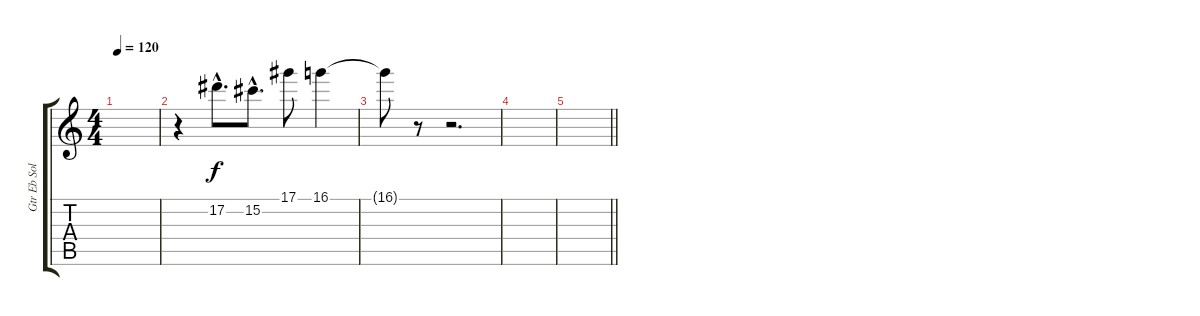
\track ("Gtr Eb Solo I" "Gtr Eb Sol") {instrument overdrivenguitar}
\staff {score tabs}
\tuning (Eb4 Bb3 Gb3 Db3 Ab2 Eb2) {hide}
\ts (4 4)
\tempo 120
\clef g2
\ks c
|
r.4 17.2{hac}.8{d} 15.2{hac}.8{d} 17.1.8 16.1.4 |
16.1{t}.8 r.8 r.2{d} |
|
\barLineRight lightlight
